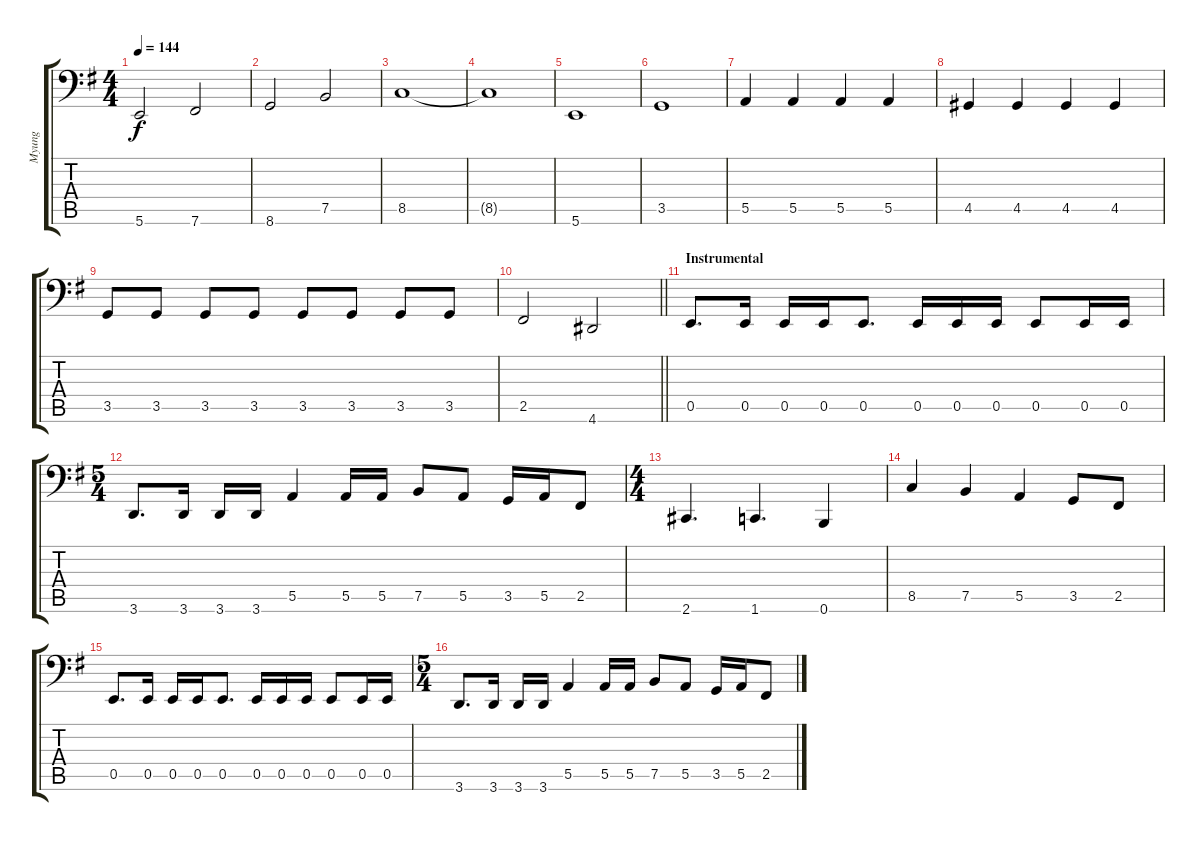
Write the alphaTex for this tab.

\track ("Myung" "Myung") {instrument electricbassfinger}
\staff {score tabs}
\tuning (C3 G2 D2 A1 E1 B0) {hide}
\ts (4 4)
\tempo 144
\clef f4
\ks eminor
5.6.2{dy f} 7.6.2 |
8.6.2 7.5.2 |
8.5.1 |
8.5{t}.1 |
5.6.1 |
3.5.1 |
5.5.4 5.5.4 5.5.4 5.5.4 |
4.5.4 4.5.4 4.5.4 4.5.4 |
3.5.8 3.5.8 3.5.8 3.5.8 3.5.8 3.5.8 3.5.8 3.5.8 |
\barLineRight lightlight
2.5.2 4.6.2 |
\section ("" "Instrumental")
0.5.8{d} 0.5.16 0.5.16 0.5.16 0.5.8{d} 0.5.16 0.5.16 0.5.16 0.5.8 0.5.16 0.5.16 |
\ts (5 4)
3.6.8{d} 3.6.16 3.6.16 3.6.16 5.5.4 5.5.16 5.5.16 7.5.8 5.5.8 3.5.16 5.5.16 2.5.8 |
\ts (4 4)
2.6.4{d} 1.6.4{d} 0.6.4 |
8.5.4 7.5.4 5.5.4 3.5.8 2.5.8 |
0.5.8{d} 0.5.16 0.5.16 0.5.16 0.5.8{d} 0.5.16 0.5.16 0.5.16 0.5.8 0.5.16 0.5.16 |
\ts (5 4)
3.6.8{d} 3.6.16 3.6.16 3.6.16 5.5.4 5.5.16 5.5.16 7.5.8 5.5.8 3.5.16 5.5.16 2.5.8
